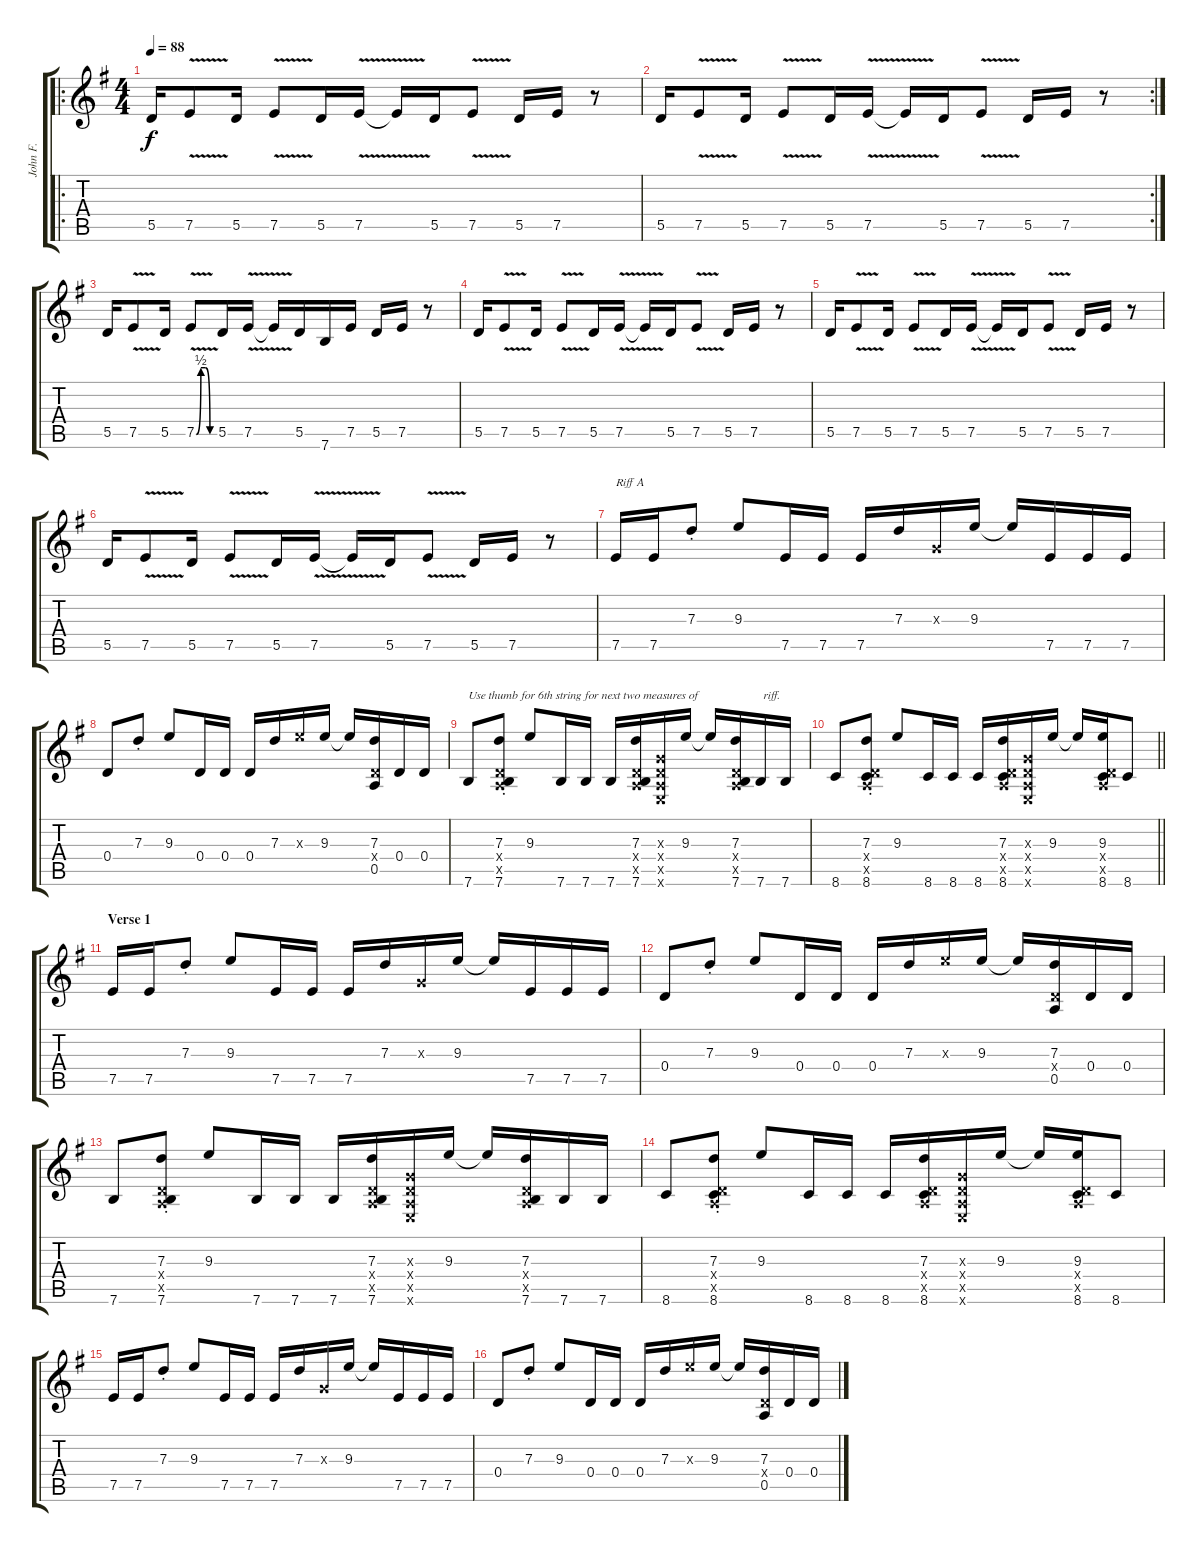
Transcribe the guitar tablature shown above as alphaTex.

\track ("John F." "John F.") {instrument electricguitarclean}
\staff {score tabs}
\tuning (E4 B3 G3 D3 A2 E2) {hide}
\ro
\ts (4 4)
\tempo 88
\clef g2
\ks g
5.5.16{dy f instrument electricguitarclean} 7.5{v}.8 5.5.16 7.5{v}.8 5.5.16 7.5{v}.16 7.5{t}.16 5.5.16 7.5{v}.8 5.5.16 7.5.16 r.8 |
\rc 2
5.5.16 7.5{v}.8 5.5.16 7.5{v}.8 5.5.16 7.5{v}.16 7.5{t}.16 5.5.16 7.5{v}.8 5.5.16 7.5.16 r.8 |
5.5.16 7.5{v}.8 5.5.16 7.5{be (custom 0 0 15 2 30 2 45 0 60 0) v}.8 5.5.16 7.5{v}.16 7.5{t}.16 5.5.16 7.6.16 7.5.16 5.5.16 7.5.16 r.8 |
5.5.16 7.5{v}.8 5.5.16 7.5{v}.8 5.5.16 7.5{v}.16 7.5{t}.16 5.5.16 7.5{v}.8 5.5.16 7.5.16 r.8 |
5.5.16 7.5{v}.8 5.5.16 7.5{v}.8 5.5.16 7.5{v}.16 7.5{t}.16 5.5.16 7.5{v}.8 5.5.16 7.5.16 r.8 |
5.5.16 7.5{v}.8 5.5.16 7.5{v}.8 5.5.16 7.5{v}.16 7.5{t}.16 5.5.16 7.5{v}.8 5.5.16 7.5.16 r.8 |
7.5.16{txt "Riff A"} 7.5.16 7.3{st}.8 9.3.8 7.5.16 7.5.16 7.5.16 7.3.16 0.3{x}.16 9.3.16 9.3{t}.16 7.5.16 7.5.16 7.5.16 |
0.4.8 7.3{st}.8 9.3.8 0.4.16 0.4.16 0.4.16 7.3.16 9.3{x}.16 9.3.16 9.3{t}.16 (7.3 0.4{x} 0.5).16 0.4.16 0.4.16 |
7.6.8{txt "Use thumb for 6th string for next two measures of"} (7.3{st} 0.4{x} 0.5{x} 7.6{st}).8 9.3.8 7.6.16 7.6.16 7.6.16 (7.3 0.4{x} 0.5{x} 7.6).16 (0.3{x} 0.4{x} 0.5{x} 0.6{x}).16 9.3.16 9.3{t}.16 (7.3 0.4{x} 0.5{x} 7.6).16 7.6.16{txt " riff."} 7.6.16 |
\barLineRight lightlight
8.6.8 (7.3{st} 0.4{x} 0.5{x} 8.6{st}).8 9.3.8 8.6.16 8.6.16 8.6.16 (7.3 0.4{x} 0.5{x} 8.6).16 (0.3{x} 0.4{x} 0.5{x} 0.6{x}).16 9.3.16 9.3{t}.16 (9.3 0.4{x} 0.5{x} 8.6).16 8.6.8 |
\section ("" "Verse 1")
7.5.16 7.5.16 7.3{st}.8 9.3.8 7.5.16 7.5.16 7.5.16 7.3.16 0.3{x}.16 9.3.16 9.3{t}.16 7.5.16 7.5.16 7.5.16 |
0.4.8 7.3{st}.8 9.3.8 0.4.16 0.4.16 0.4.16 7.3.16 9.3{x}.16 9.3.16 9.3{t}.16 (7.3 0.4{x} 0.5).16 0.4.16 0.4.16 |
7.6.8 (7.3{st} 0.4{x} 0.5{x} 7.6{st}).8 9.3.8 7.6.16 7.6.16 7.6.16 (7.3 0.4{x} 0.5{x} 7.6).16 (0.3{x} 0.4{x} 0.5{x} 0.6{x}).16 9.3.16 9.3{t}.16 (7.3 0.4{x} 0.5{x} 7.6).16 7.6.16 7.6.16 |
8.6.8 (7.3{st} 0.4{x} 0.5{x} 8.6{st}).8 9.3.8 8.6.16 8.6.16 8.6.16 (7.3 0.4{x} 0.5{x} 8.6).16 (0.3{x} 0.4{x} 0.5{x} 0.6{x}).16 9.3.16 9.3{t}.16 (9.3 0.4{x} 0.5{x} 8.6).16 8.6.8 |
7.5.16 7.5.16 7.3{st}.8 9.3.8 7.5.16 7.5.16 7.5.16 7.3.16 0.3{x}.16 9.3.16 9.3{t}.16 7.5.16 7.5.16 7.5.16 |
0.4.8 7.3{st}.8 9.3.8 0.4.16 0.4.16 0.4.16 7.3.16 9.3{x}.16 9.3.16 9.3{t}.16 (7.3 0.4{x} 0.5).16 0.4.16 0.4.16
